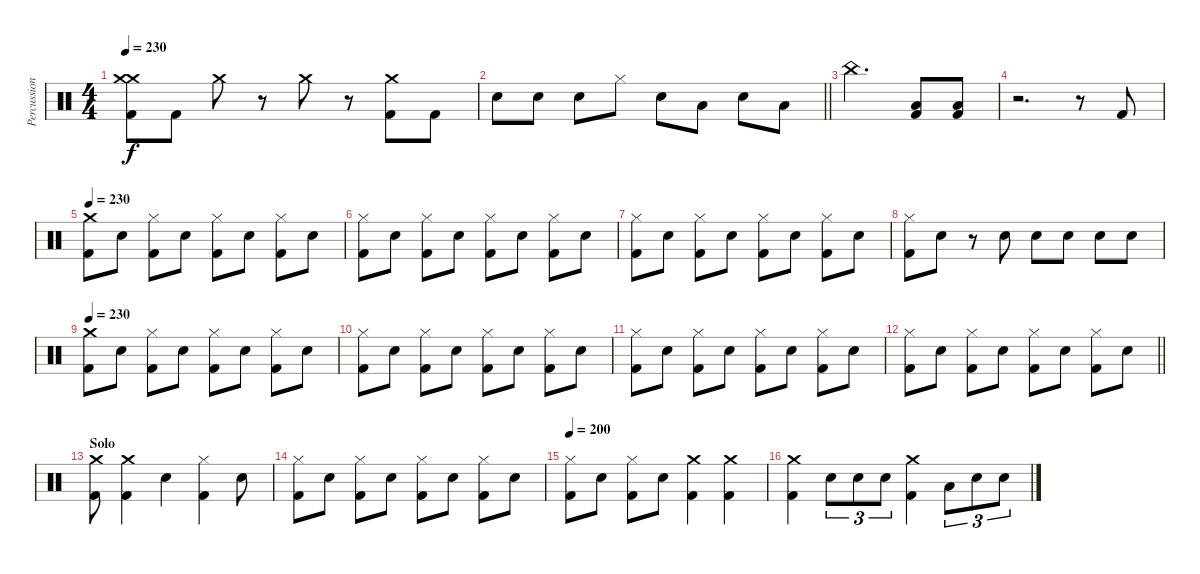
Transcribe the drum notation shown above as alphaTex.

\track ("Percussion" "Percussion") {instrument percussion}
\staff {score}
\articulation defaults
\ts (4 4)
\tempo 230
\clef neutral
\ks c
("Crash medium (hit)" "Crash medium (hit)" "Kick (hit) 2").8{dy f} "Kick (hit) 2".8 "Crash medium (hit)".8 r.8 "Crash medium (hit)".8 r.8 ("Crash medium (hit)" "Kick (hit) 2").8 "Kick (hit) 2".8 |
\barLineRight lightlight "Snare (hit) 2".8 "Snare (hit) 2".8 "Snare (hit) 2".8 "Hi-Hat (closed)".8 "Snare (hit) 2".8 "Low Tom (hit)".8 "Snare (hit) 2".8 "Low Floor Tom (hit)".8
|
\section ("" "")
"China (hit)".2{d} ("Low Floor Tom (hit)" "Kick (hit) 2").8 ("Low Floor Tom (hit)" "Kick (hit) 2").8 |
r.2{d} r.8 "Kick (hit) 2".8 |
\tempo 230
("Crash medium (hit)" "Kick (hit) 2").8 "Snare (hit) 2".8 ("Hi-Hat (closed)" "Kick (hit) 2").8 "Snare (hit) 2".8 ("Hi-Hat (closed)" "Kick (hit) 2").8 "Snare (hit) 2".8 ("Hi-Hat (closed)" "Kick (hit) 2").8 "Snare (hit) 2".8 |
("Hi-Hat (closed)" "Kick (hit) 2").8 "Snare (hit) 2".8 ("Hi-Hat (closed)" "Kick (hit) 2").8 "Snare (hit) 2".8 ("Hi-Hat (closed)" "Kick (hit) 2").8 "Snare (hit) 2".8 ("Hi-Hat (closed)" "Kick (hit) 2").8 "Snare (hit) 2".8 |
("Hi-Hat (closed)" "Kick (hit) 2").8 "Snare (hit) 2".8 ("Hi-Hat (closed)" "Kick (hit) 2").8 "Snare (hit) 2".8 ("Hi-Hat (closed)" "Kick (hit) 2").8 "Snare (hit) 2".8 ("Hi-Hat (closed)" "Kick (hit) 2").8 "Snare (hit) 2".8 |
("Kick (hit) 2" "Hi-Hat (closed)").8 "Snare (hit) 2".8 r.8 "Snare (hit) 2".8 "Snare (hit) 2".8 "Snare (hit) 2".8 "Snare (hit) 2".8 "Snare (hit) 2".8 |
\tempo 230
("Crash medium (hit)" "Kick (hit) 2").8 "Snare (hit) 2".8 ("Hi-Hat (closed)" "Kick (hit) 2").8 "Snare (hit) 2".8 ("Hi-Hat (closed)" "Kick (hit) 2").8 "Snare (hit) 2".8 ("Hi-Hat (closed)" "Kick (hit) 2").8 "Snare (hit) 2".8 |
("Hi-Hat (closed)" "Kick (hit) 2").8 "Snare (hit) 2".8 ("Hi-Hat (closed)" "Kick (hit) 2").8 "Snare (hit) 2".8 ("Hi-Hat (closed)" "Kick (hit) 2").8 "Snare (hit) 2".8 ("Hi-Hat (closed)" "Kick (hit) 2").8 "Snare (hit) 2".8 |
("Hi-Hat (closed)" "Kick (hit) 2").8 "Snare (hit) 2".8 ("Hi-Hat (closed)" "Kick (hit) 2").8 "Snare (hit) 2".8 ("Hi-Hat (closed)" "Kick (hit) 2").8 "Snare (hit) 2".8 ("Hi-Hat (closed)" "Kick (hit) 2").8 "Snare (hit) 2".8 |
\barLineRight lightlight
("Hi-Hat (closed)" "Kick (hit) 2").8 "Snare (hit) 2".8 ("Hi-Hat (closed)" "Kick (hit) 2").8 "Snare (hit) 2".8 ("Hi-Hat (closed)" "Kick (hit) 2").8 "Snare (hit) 2".8 ("Hi-Hat (closed)" "Kick (hit) 2").8 "Snare (hit) 2".8 |
\section ("" "Solo")
("Kick (hit) 2" "Crash medium (hit)").8 ("Kick (hit) 2" "Crash medium (hit)").4 "Snare (hit) 2".4 ("Kick (hit) 2" "Hi-Hat (closed)").4 "Snare (hit) 2".8 |
("Kick (hit) 2" "Hi-Hat (closed)").8 "Snare (hit) 2".8 ("Kick (hit) 2" "Hi-Hat (closed)").8 "Snare (hit) 2".8 ("Kick (hit) 2" "Hi-Hat (closed)").8 "Snare (hit) 2".8 ("Kick (hit) 2" "Hi-Hat (closed)").8 "Snare (hit) 2".8 |
\tempo 200
("Kick (hit) 2" "Hi-Hat (closed)").8 "Snare (hit) 2".8 ("Kick (hit) 2" "Hi-Hat (closed)").8 "Snare (hit) 2".8 ("Crash medium (hit)" "Kick (hit) 2").4 ("Crash medium (hit)" "Kick (hit) 2").4 |
("Crash medium (hit)" "Kick (hit) 2").4 "Snare (hit) 2".8{tu (3 2)} "Snare (hit) 2".8{tu (3 2)} "Snare (hit) 2".8{tu (3 2)} ("Crash medium (hit)" "Kick (hit) 2").4 "Low Tom (hit)".8{tu (3 2)} "Snare (hit) 2".8{tu (3 2)} "Snare (hit) 2".8{tu (3 2)}
